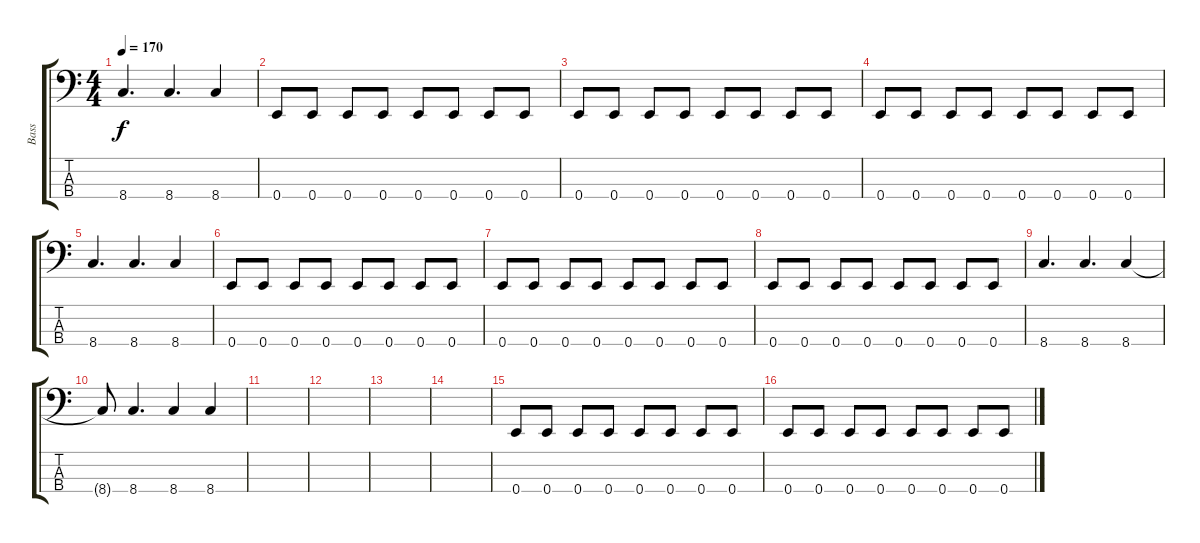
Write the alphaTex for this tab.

\track ("Bass" "Bass") {instrument electricbassfinger}
\staff {score tabs}
\tuning (G2 D2 A1 E1) {hide}
\ts (4 4)
\tempo 170
\clef f4
\ks c
8.4.4{d dy f} 8.4.4{d} 8.4.4 |
0.4.8{volume 12} 0.4.8 0.4.8 0.4.8 0.4.8 0.4.8 0.4.8 0.4.8 |
0.4.8 0.4.8 0.4.8 0.4.8 0.4.8 0.4.8 0.4.8 0.4.8 |
0.4.8 0.4.8 0.4.8 0.4.8 0.4.8 0.4.8 0.4.8 0.4.8 |
8.4.4{d} 8.4.4{d} 8.4.4 |
0.4.8{volume 12} 0.4.8 0.4.8 0.4.8 0.4.8 0.4.8 0.4.8 0.4.8 |
0.4.8 0.4.8 0.4.8 0.4.8 0.4.8 0.4.8 0.4.8 0.4.8 |
0.4.8 0.4.8 0.4.8 0.4.8 0.4.8 0.4.8 0.4.8 0.4.8 |
8.4.4{d} 8.4.4{d} 8.4.4 |
8.4{t}.8 8.4.4{d} 8.4.4 8.4.4 |
|
|
|
|
0.4.8{volume 12} 0.4.8 0.4.8 0.4.8 0.4.8 0.4.8 0.4.8 0.4.8 |
0.4.8 0.4.8 0.4.8 0.4.8 0.4.8 0.4.8 0.4.8 0.4.8
